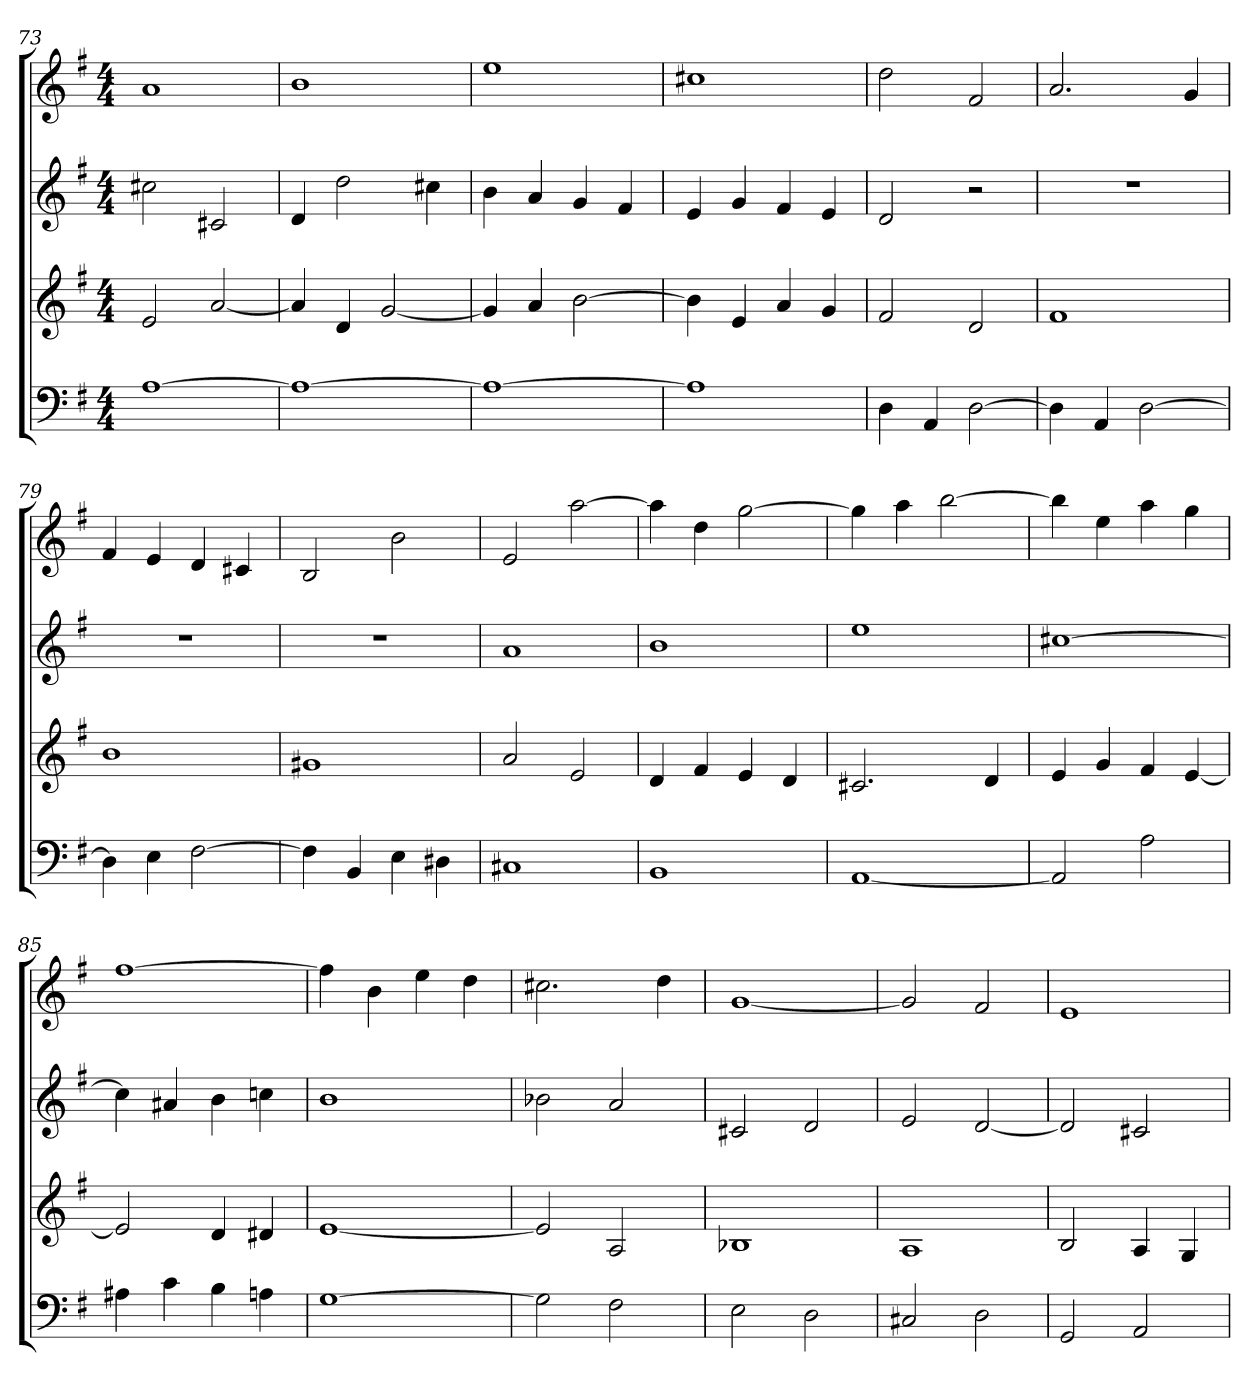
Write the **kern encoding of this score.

**kern	**kern	**kern	**kern
*part4	*part3	*part2	*part1
*staff4	*staff3	*staff2	*staff1
*k[f#]	*k[f#]	*k[f#]	*k[f#]
*G:	*G:	*G:	*G:
*M4/4	*M4/4	*M4/4	*M4/4
=73	=73	=73	=73
[1A	2e	2cc#X	1a
.	[2a	2c#X	.
=74	=74	=74	=74
1A_	4a]	4d	1b
.	4d	2dd	.
.	[2g	.	.
.	.	4cc#X	.
=75	=75	=75	=75
1A_	4g]	4b	1ee
.	4a	4a	.
.	[2b	4g	.
.	.	4f#	.
=76	=76	=76	=76
1A]	4b]	4e	1cc#X
.	4e	4g	.
.	4a	4f#	.
.	4g	4e	.
=77	=77	=77	=77
4D	2f#	2d	2dd
4AA	.	.	.
[2D	2d	2r	2f#
=78	=78	=78	=78
4D]	1f#	1r	2.a
4AA	.	.	.
[2D	.	.	.
.	.	.	4g
=79	=79	=79	=79
4D]	1b	1r	4f#
4E	.	.	4e
[2F#	.	.	4d
.	.	.	4c#X
=80	=80	=80	=80
4F#]	1g#X	1r	2B
4BB	.	.	.
4E	.	.	2b
4D#X	.	.	.
=81	=81	=81	=81
1C#X	2a	1a	2e
.	2e	.	[2aa
=82	=82	=82	=82
1BB	4d	1b	4aa]
.	4f#	.	4dd
.	4e	.	[2gg
.	4d	.	.
=83	=83	=83	=83
[1AA	2.c#X	1ee	4gg]
.	.	.	4aa
.	.	.	[2bb
.	4d	.	.
=84	=84	=84	=84
2AA]	4e	[1cc#X	4bb]
.	4g	.	4ee
2A	4f#	.	4aa
.	[4e	.	4gg
=85	=85	=85	=85
4A#X	2e]	4cc#]	[1ff#
4c	.	4a#X	.
4B	4d	4b	.
4An	4d#X	4ccn	.
=86	=86	=86	=86
[1G	[1e	1b	4ff#]
.	.	.	4b
.	.	.	4ee
.	.	.	4dd
=87	=87	=87	=87
2G]	2e]	2b-X	2.cc#X
2F#	2A	2a	.
.	.	.	4dd
=88	=88	=88	=88
2E	1B-X	2c#X	[1g
2D	.	2d	.
=89	=89	=89	=89
2C#X	1A	2e	2g]
2D	.	[2d	2f#
=90	=90	=90	=90
2GG	2B	2d]	1e
2AA	4A	2c#X	.
.	4G	.	.
=	=	=	=
*-	*-	*-	*-
